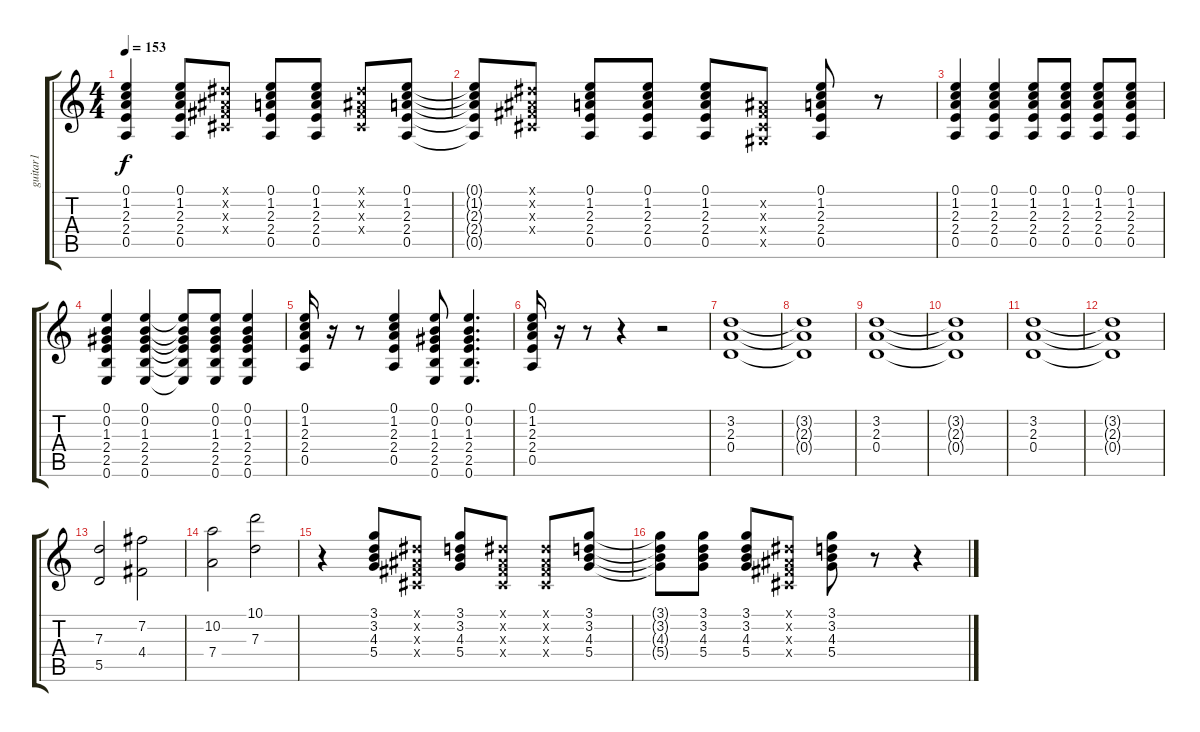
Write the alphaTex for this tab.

\track ("guitar1" "guitar1") {instrument electricguitarjazz}
\staff {score tabs}
\tuning (E4 B3 G3 D3 A2 E2) {hide}
\ts (4 4)
\tempo 153
\clef g2
\ks c
(0.1 1.2 2.3 2.4 0.5).4{dy f} (0.1 1.2 2.3 2.4 0.5).8 (-1.1{x} -1.2{x} -1.3{x} -1.4{x}).8 (0.1 1.2 2.3 2.4 0.5).8 (0.1 1.2 2.3 2.4 0.5).8 (-1.1{x} -1.2{x} -1.3{x} -1.4{x}).8 (0.1 1.2 2.3 2.4 0.5).8 |
(0.1{t} 1.2{t} 2.3{t} 2.4{t} 0.5{t}).8 (-1.1{x} -1.2{x} -1.3{x} -1.4{x}).8 (0.1 1.2 2.3 2.4 0.5).8 (0.1 1.2 2.3 2.4 0.5).8 (0.1 1.2 2.3 2.4 0.5).8 (-1.2{x} -1.3{x} -1.4{x} -1.5{x}).8 (0.1 1.2 2.3 2.4 0.5).8 r.8 |
(0.1 1.2 2.3 2.4 0.5).4 (0.1 1.2 2.3 2.4 0.5).4 (0.1 1.2 2.3 2.4 0.5).8 (0.1 1.2 2.3 2.4 0.5).8 (0.1 1.2 2.3 2.4 0.5).8 (0.1 1.2 2.3 2.4 0.5).8 |
(0.1 0.2 1.3 2.4 2.5 0.6).4 (0.1 0.2 1.3 2.4 2.5 0.6).4 (0.1{t} 0.2{t} 1.3{t} 2.4{t} 2.5{t} 0.6{t}).8 (0.1 0.2 1.3 2.4 2.5 0.6).8 (0.1 0.2 1.3 2.4 2.5 0.6).4 |
(0.1 1.2 2.3 2.4 0.5).16 r.16 r.8 (0.1 1.2 2.3 2.4 0.5).4 (0.1 0.2 1.3 2.4 2.5 0.6).8 (0.1 0.2 1.3 2.4 2.5 0.6).4{d} |
(0.1 1.2 2.3 2.4 0.5).16 r.16 r.8 r.4 r.2 |
(3.2 2.3 0.4).1 |
(3.2{t} 2.3{t} 0.4{t}).1 |
(3.2 2.3 0.4).1 |
(3.2{t} 2.3{t} 0.4{t}).1 |
(3.2 2.3 0.4).1 |
(3.2{t} 2.3{t} 0.4{t}).1 |
(7.3 5.5).2 (7.2 4.4).2 |
(10.2 7.4).2 (10.1 7.3).2 |
r.4 (3.1 3.2 4.3 5.4).8 (-1.1{x} -1.2{x} -1.3{x} -1.4{x}).8 (3.1 3.2 4.3 5.4).8 (-1.1{x} -1.2{x} -1.3{x} -1.4{x}).8 (-1.1{x} -1.2{x} -1.3{x} -1.4{x}).8 (3.1 3.2 4.3 5.4).8 |
(3.1{t} 3.2{t} 4.3{t} 5.4{t}).8 (3.1 3.2 4.3 5.4).8 (3.1 3.2 4.3 5.4).8 (-1.1{x} -1.2{x} -1.3{x} -1.4{x}).8 (3.1 3.2 4.3 5.4).8 r.8 r.4
